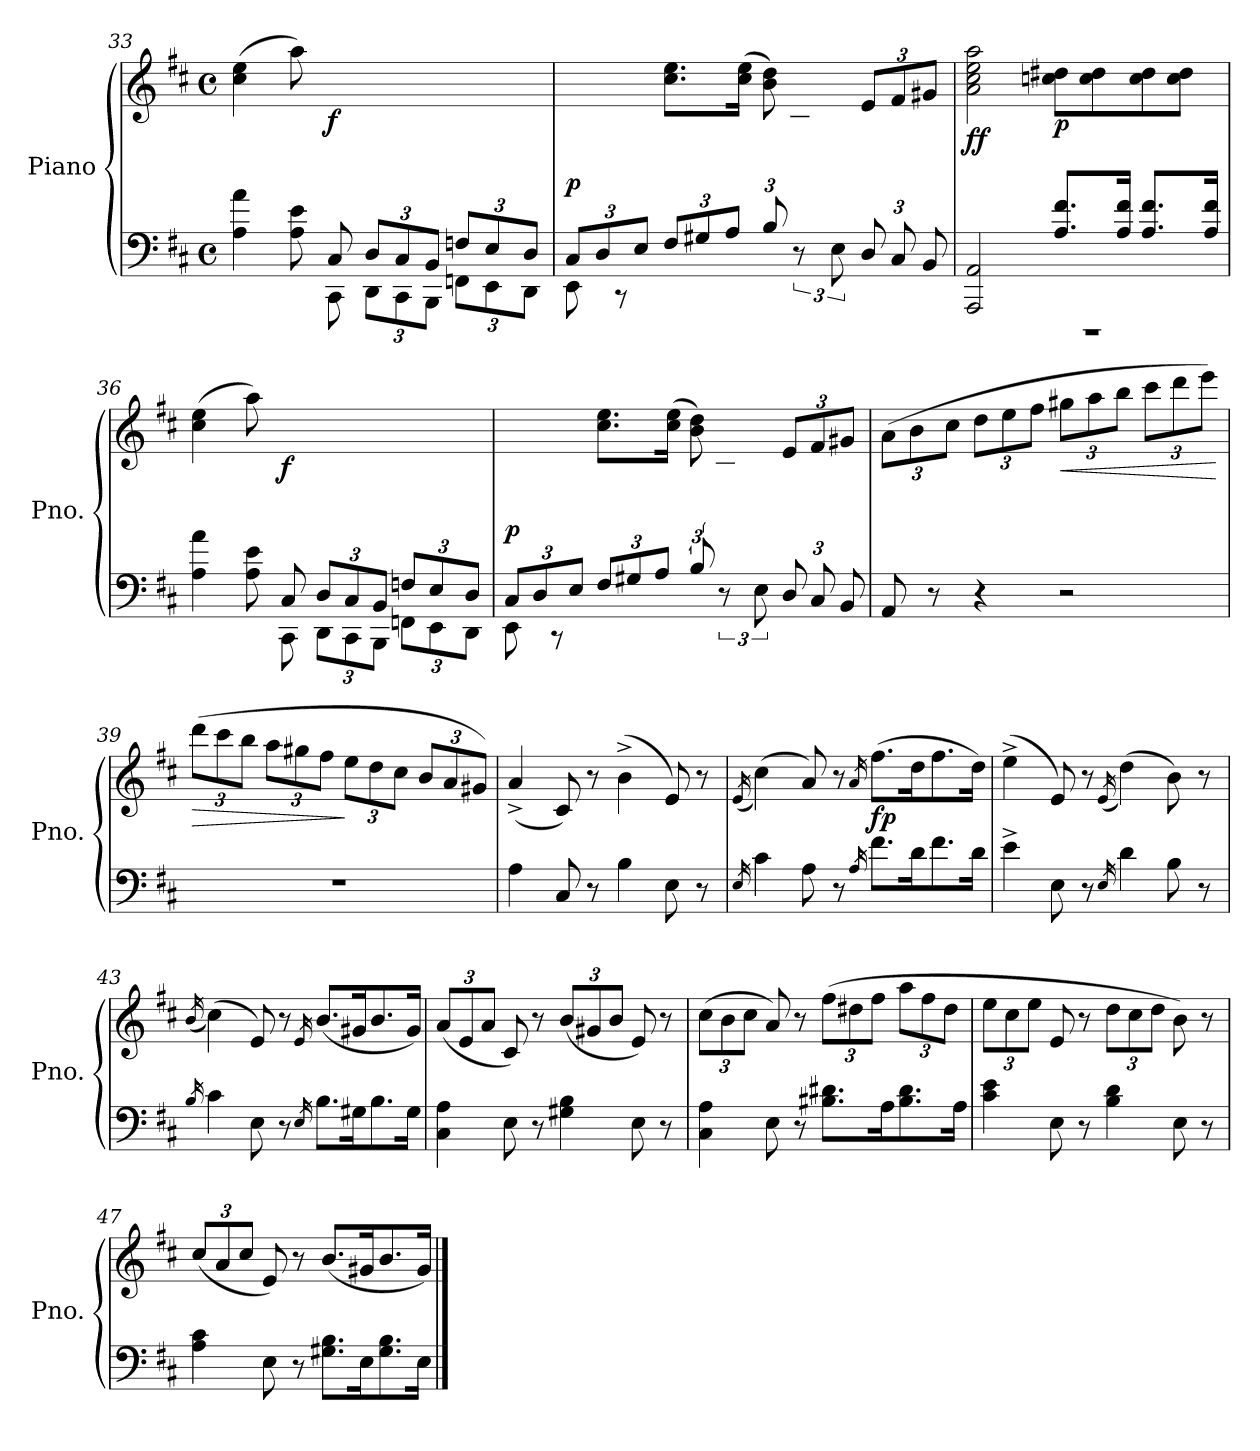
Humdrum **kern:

**kern	**kern	**dynam
*part1	*part1	*part1
*staff2	*staff1	*staff1/2
*I"Piano	*	*
*I'Pno.	*	*
*clefF4	*clefG2	*
*k[f#c#]	*k[f#c#]	*
*M4/4	*M4/4	*
*met(c)	*met(c)	*
=33	=33	=33
*^	*	*
4.ryy	4A\ 4a\	(>4cc#\ 4ee\	.
.	8A\ 8e\	8aa\)	.
!	!	!	!LO:DY:b
8C#/	8CC#\	2ryy	f
*Xbrackettup	*	*	*
12D/L	12DD\L	.	.
12C#/	12CC#\	.	.
12BB/J	12BBB\J	.	.
12Fn/L	12FFn\L	.	.
12E/	12EE\	.	.
.	.	8ryy	.
12D/J	12DD\J	.	.
!!LO:LB:g=z
=34	=34	=34	=34
*	*^	*^	*
!	!	!	!	!	!LO:DY:b
12C#/L	8EE\	12%7ryy	4ryy	12%7ryy	p
12D/	.	.	.	.	.
.	8rCC	.	.	.	.
12E/J	.	.	.	.	.
2.ryy	12F#/L	.	8.cc#\ 8.ee\L	.	.
.	12G#X/	.	.	.	.
.	12A/J	.	.	.	.
.	.	.	(>16cc#\ 16ee\Jk	.	.
.	12B/L	.	8b\ 8dd\)	.	.
*	*	*brackettup	*	*	*
.	6ryy	12r	.	12c#\	.
.	.	.	8ryy	.	.
.	.	12E\	.	12d\J	.
*	*Xbrackettup	*	*Xbrackettup	*	*
.	12D/L	4ryy	12e/L	4ryy	.
.	12C#/	.	12f#/	.	.
.	12BB/J	.	12g#X/J	.	.
*	*v	*v	*	*	*
*	*	*v	*v	*
=35	=35	=35	=35
!	!	!	!LO:DY:b
2AAA/ 2AA/	1r	2a\ 2cc#\ 2ee\ 2aa\	ff
!	!	!	!LO:DY:b
8.A/ 8.f#/L	.	8ccn\ 8dd#X\L	p
.	.	8cc\ 8dd#\	.
16A/ 16f#/Jk	.	.	.
8.A/ 8.f#/L	.	8cc\ 8dd#\	.
.	.	8cc\ 8dd#\J	.
16A/ 16f#/Jk	.	.	.
=36	=36	=36	=36
4.ryy	4A\ 4a\	(>4cc#\ 4ee\	.
.	8A\ 8e\	8aa\)	.
!	!	!	!LO:DY:b
8C#/	8CC#\	2ryy	f
12D/L	12DD\L	.	.
12C#/	12CC#\	.	.
12BB/J	12BBB\J	.	.
12Fn/L	12FFn\L	.	.
12E/	12EE\	.	.
.	.	8ryy	.
12D/J	12DD\J	.	.
!!LO:LB:g=z
=37	=37	=37	=37
*	*^	*^	*
!	!	!	!	!	!LO:DY:b
12C#/L	8EE\	12%7ryy	4ryy	12%7ryy	p
12D/	.	.	.	.	.
.	8rCC	.	.	.	.
12E/J	.	.	.	.	.
2.ryy	12F#/L	.	8.cc#\ 8.ee\L	.	.
.	12G#X/	.	.	.	.
.	12A/J	.	.	.	.
.	.	.	(>16cc#\ 16ee\Jk	.	.
.	12B/L	.	8b\ 8dd\)	.	.
*	*	*brackettup	*	*	*
.	6ryy	12r	.	12c#\	.
.	.	.	8ryy	.	.
.	.	12E\	.	12d\J	.
*	*Xbrackettup	*	*	*	*
.	12D/L	4ryy	12e/L	4ryy	.
.	12C#/	.	12f#/	.	.
.	12BB/J	.	12g#X/J	.	.
*v	*v	*v	*	*	*
*	*v	*v	*
=38	=38	=38
8AA/	(>12a\L	.
.	12b\	.
8r	.	.
.	12cc#\J	.
4r	12dd\L	.
.	12ee\	.
.	12ff#\J	.
!	!	!LO:HP:b
2r	12gg#X\L	<
.	12aa\	.
.	12bb\J	.
.	12ccc#\L	.
.	12ddd\	.
.	12eee\J)	.
.	.	[
=39	=39	=39
!	!	!LO:HP:b
1r	(>12ddd\L	>
.	12ccc#\	.
.	12bb\J	.
.	12aa\L	.
.	12gg#X\	.
.	12ff#\J	.
.	12ee\L	]
.	12dd\	.
.	12cc#\J	.
.	12b/L	.
.	12a/	.
.	12g#X/J)	.
!!LO:LB:g=z
=40	=40	=40
4A\	(<4a^/	.
8C#/	8c#/)	.
8r	8r	.
4B\	(>4b^\	.
8E\	8e/)	.
8r	8r	.
=41	=41	=41
16qE/	(<16qe/	.
4c#\	(>4cc#\)	.
8A\	8a/)	.
8r	8r	.
16qA/	16qa/	.
!	!	!LO:DY:a=2
8.f#\L	(>8.ff#\L	fp
16d\K	16dd\K	.
8.f#\	8.ff#\	.
16d\Jk	16dd\Jk)	.
=42	=42	=42
4e^\	(>4ee^\	.
8E\	8e/)	.
8r	8r	.
16qE/	(<16qe/	.
4d\	(>4dd\)	.
8B\	8b\)	.
8r	8r	.
=43	=43	=43
16qB/	(<16qb/	.
4c#\	(>4cc#\)	.
8E\	8e/)	.
8r	8r	.
16qE/	16qe/	.
8.B\L	(<8.b/L	.
16G#X\K	16g#X/K	.
8.B\	8.b/	.
16G#\Jk	16g#/Jk)	.
=44	=44	=44
4C#\ 4A\	(<12a/L	.
.	12e/	.
.	12a/J	.
8E\	8c#/)	.
8r	8r	.
4G#X\ 4B\	(<12b/L	.
.	12g#X/	.
.	12b/J	.
8E\	8e/)	.
8r	8r	.
!!LO:LB:g=z
=45	=45	=45
4C#\ 4A\	(>12cc#\L	.
.	12b\	.
.	12cc#\J	.
8E\	8a/)	.
8r	8r	.
8.B#X\ 8.d#X\L	(>12ff#\L	.
.	12dd#X\	.
.	12ff#\J	.
16A\K	.	.
8.B#\ 8.d#\	12aa\L	.
.	12ff#\	.
.	12dd#\J	.
16A\Jk	.	.
=46	=46	=46
4c#\ 4e\	12ee\L	.
.	12cc#\	.
.	12ee\J	.
8E\	8e/	.
8r	8r	.
4B\ 4d\	12dd\L	.
.	12cc#\	.
.	12dd\J	.
8E\	8b\)	.
8r	8r	.
=47	=47	=47
4A\ 4c#\	(<12cc#/L	.
.	12a/	.
.	12cc#/J	.
8E\	8e/)	.
8r	8r	.
8.G#X\ 8.B\L	(<8.b/L	.
16E\K	16g#X/K	.
8.G#\ 8.B\	8.b/	.
16E\Jk	16g#/Jk)	.
==	==	==
*-	*-	*-
